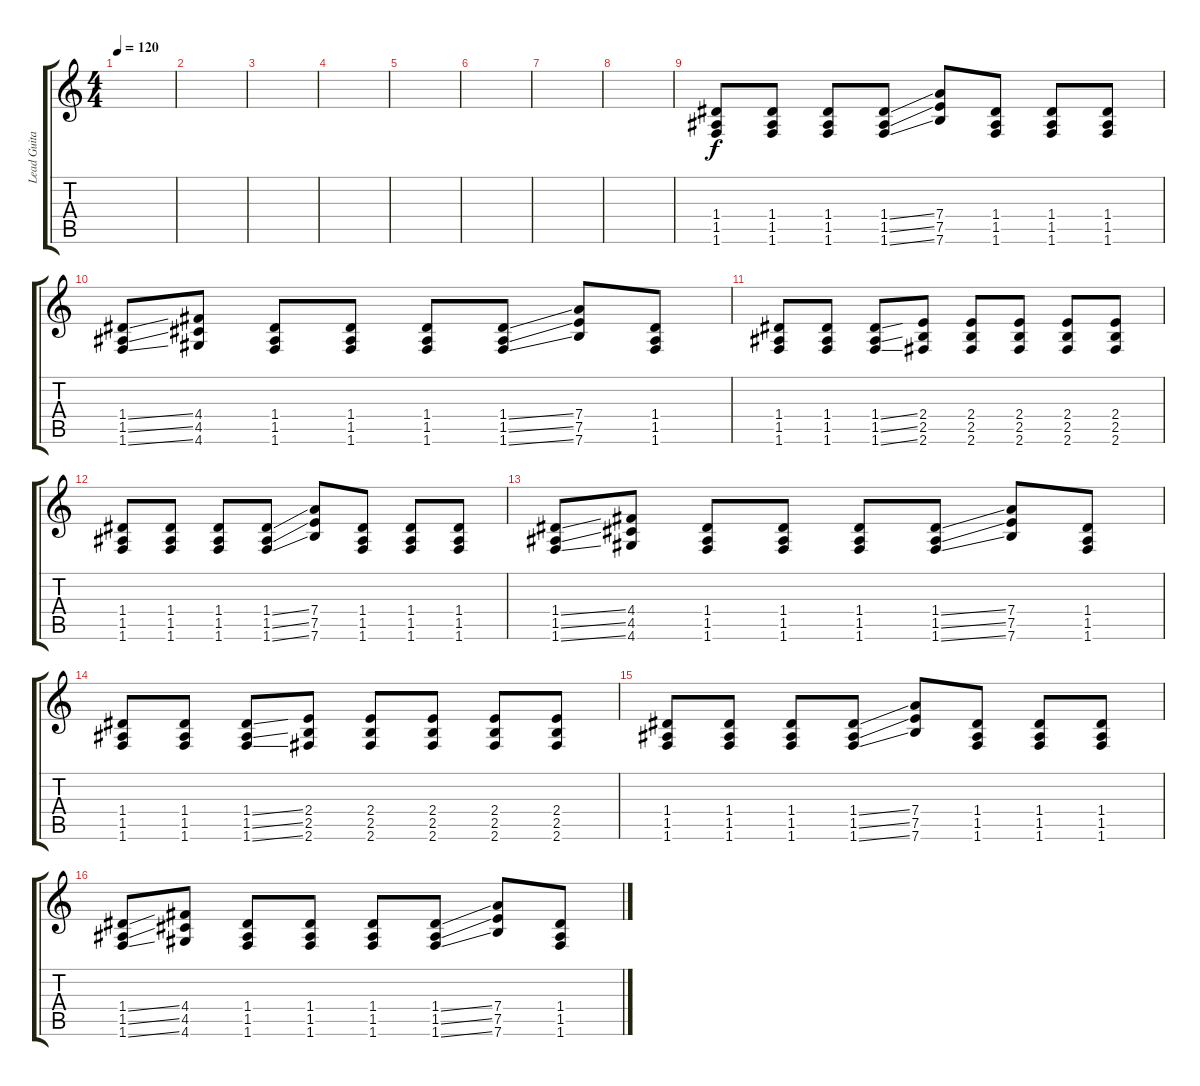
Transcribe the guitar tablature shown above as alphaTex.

\track ("Lead Guitar" "Lead Guita") {instrument distortionguitar}
\staff {score tabs}
\tuning (E4 B3 G3 D3 A2 E2) {hide}
\ts (4 4)
\tempo 120
\clef g2
\ks c
|
|
|
|
|
|
|
|
(1.4 1.5 1.6).8 (1.4 1.5 1.6).8 (1.4 1.5 1.6).8 (1.4{ss} 1.5{ss} 1.6{ss}).8 (7.4 7.5 7.6).8 (1.4 1.5 1.6).8 (1.4 1.5 1.6).8 (1.4 1.5 1.6).8 |
(1.4{ss} 1.5{ss} 1.6{ss}).8 (4.4 4.5 4.6).8 (1.4 1.5 1.6).8 (1.4 1.5 1.6).8 (1.4 1.5 1.6).8 (1.4{ss} 1.5{ss} 1.6{ss}).8 (7.4 7.5 7.6).8 (1.4 1.5 1.6).8 |
(1.4 1.5 1.6).8 (1.4 1.5 1.6).8 (1.4{ss} 1.5{ss} 1.6{ss}).8 (2.4 2.5 2.6).8 (2.4 2.5 2.6).8 (2.4 2.5 2.6).8 (2.4 2.5 2.6).8 (2.4 2.5 2.6).8 |
(1.4 1.5 1.6).8 (1.4 1.5 1.6).8 (1.4 1.5 1.6).8 (1.4{ss} 1.5{ss} 1.6{ss}).8 (7.4 7.5 7.6).8 (1.4 1.5 1.6).8 (1.4 1.5 1.6).8 (1.4 1.5 1.6).8 |
(1.4{ss} 1.5{ss} 1.6{ss}).8 (4.4 4.5 4.6).8 (1.4 1.5 1.6).8 (1.4 1.5 1.6).8 (1.4 1.5 1.6).8 (1.4{ss} 1.5{ss} 1.6{ss}).8 (7.4 7.5 7.6).8 (1.4 1.5 1.6).8 |
(1.4 1.5 1.6).8 (1.4 1.5 1.6).8 (1.4{ss} 1.5{ss} 1.6{ss}).8 (2.4 2.5 2.6).8 (2.4 2.5 2.6).8 (2.4 2.5 2.6).8 (2.4 2.5 2.6).8 (2.4 2.5 2.6).8 |
(1.4 1.5 1.6).8 (1.4 1.5 1.6).8 (1.4 1.5 1.6).8 (1.4{ss} 1.5{ss} 1.6{ss}).8 (7.4 7.5 7.6).8 (1.4 1.5 1.6).8 (1.4 1.5 1.6).8 (1.4 1.5 1.6).8 |
(1.4{ss} 1.5{ss} 1.6{ss}).8 (4.4 4.5 4.6).8 (1.4 1.5 1.6).8 (1.4 1.5 1.6).8 (1.4 1.5 1.6).8 (1.4{ss} 1.5{ss} 1.6{ss}).8 (7.4 7.5 7.6).8 (1.4 1.5 1.6).8
